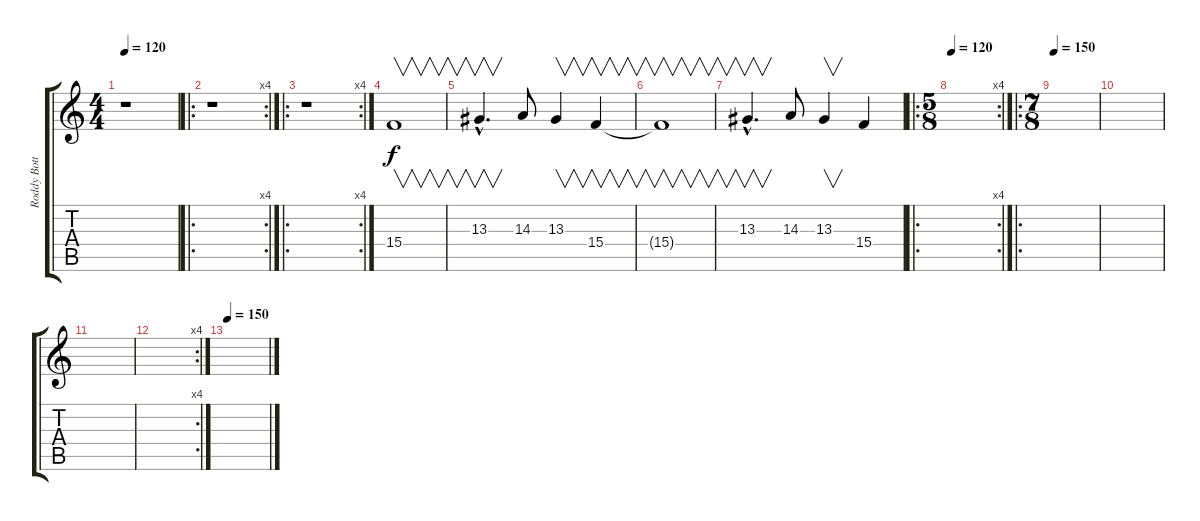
\track ("Roddy Bottum" "Roddy Bott") {instrument vibraphone}
\staff {score tabs}
\tuning (E4 B3 G3 D3 A2 E2) {hide}
\ts (4 4)
\tempo 120
\clef g2
\ks c
r.1{dy f instrument vibraphone} |
\ro
\rc 4
r.1 |
\ro
\rc 4
r.1 |
15.4.1{v} |
13.3{hac}.4{v d} 14.3.8 13.3.4{v} 15.4.4{v} |
15.4{t}.1{v} |
13.3{hac}.4{v d} 14.3.8 13.3.4{v} 15.4.4 |
\ro
\rc 4
\ts (5 8)
\tempo 120
|
\ro
\ts (7 8)
\tempo 150
|
|
|
\rc 4
|
\tempo 150
